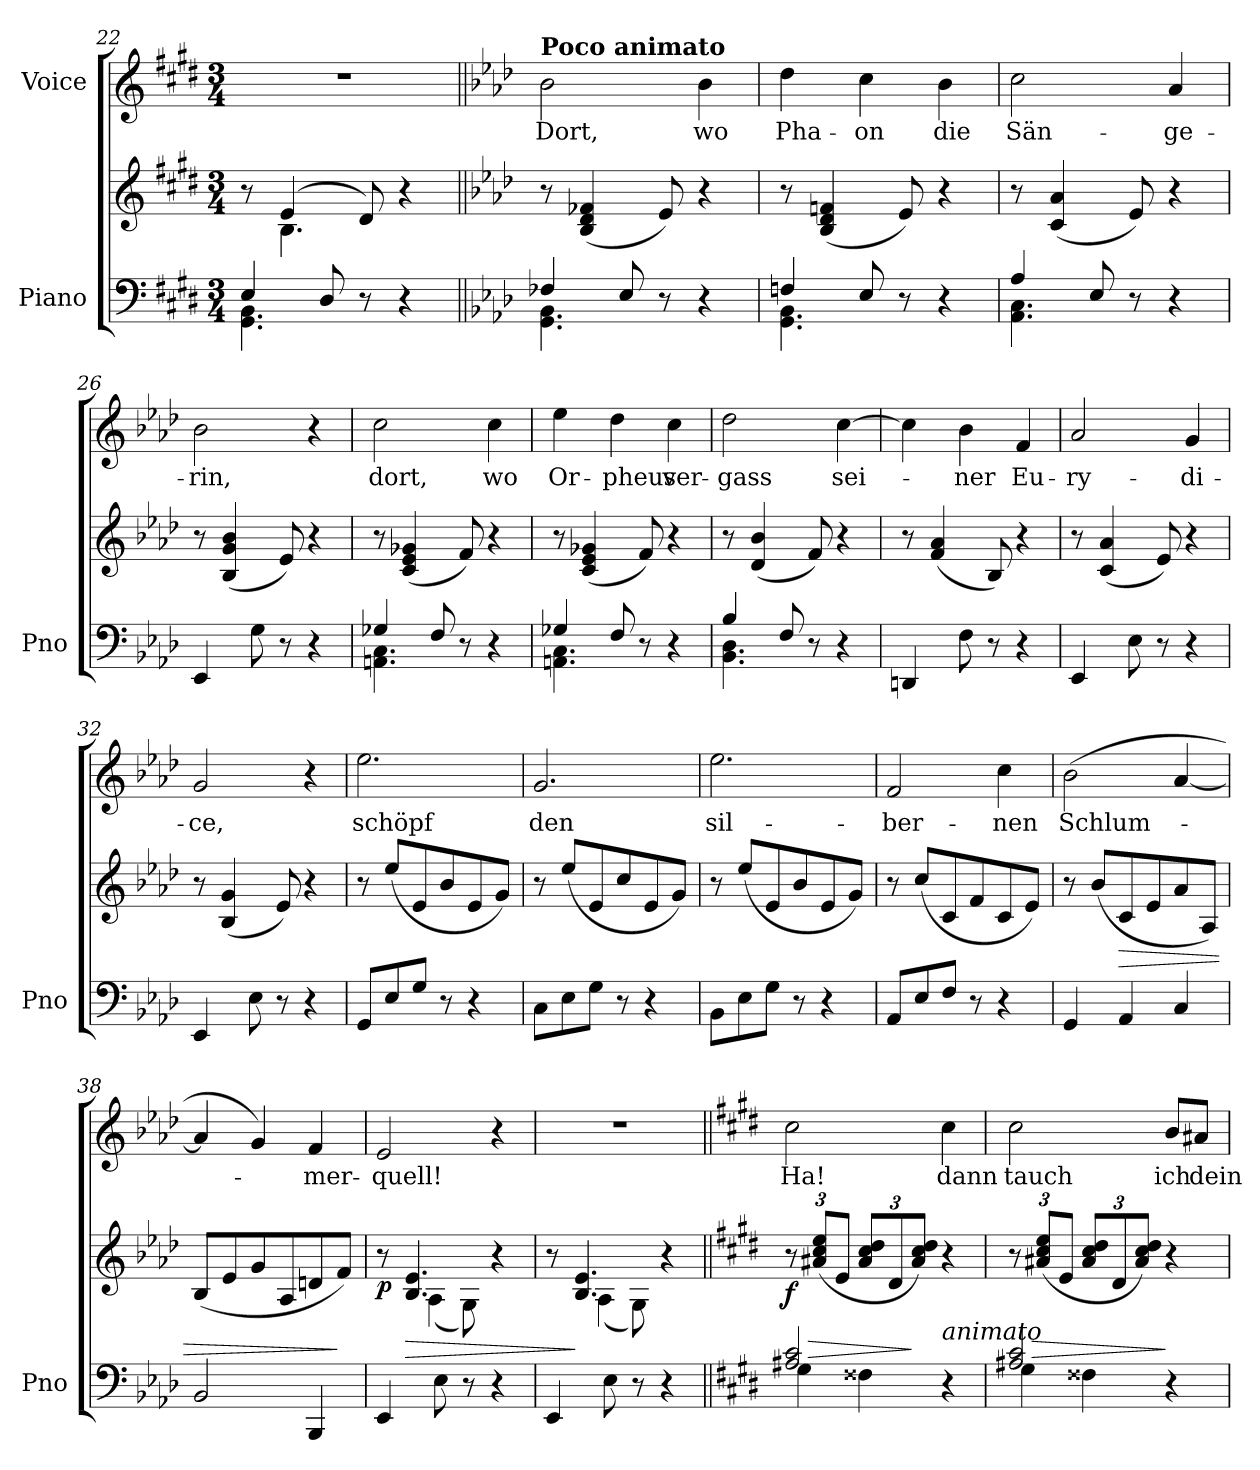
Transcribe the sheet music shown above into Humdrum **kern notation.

**kern	**kern	**dynam	**kern	**text
*part2	*part2	*part2	*part1	*part1
*staff3	*staff2	*staff2/3	*staff1	*staff1
*I"Piano	*	*	*I"Voice	*
*I'Pno	*	*	*	*
*clefF4	*clefG2	*	*clefG2	*
*k[f#c#g#d#]	*k[f#c#g#d#]	*	*k[f#c#g#d#]	*
*M3/4	*M3/4	*	*M3/4	*
=22	=22	=22	=22	=22
*^	*^	*	*	*
4.GG#\ 4.BB\	4E/	8r	8ryy	.	2.r	.
.	.	(4e/	4.B\	.	.	.
.	8D#/	.	.	.	.	.
8r	8ryy	8d#/)	.	.	.	.
4r	4ryy	4r	4ryy	.	.	.
*	*	*v	*v	*	*	*
=23||	=23||	=23||	=23||	=23||	=23||
*k[b-e-a-d-]	*	*k[b-e-a-d-]	*	*k[b-e-a-d-]	*
*	*	*^	*	*	*
!	!	!	!	!	!LO:TX:a:B:t=Poco animato	!
!	!	!	!	!	!	!LO:LY:b
*	*	*v	*v	*	*	*
4.GG\ 4.BB-\	4F-X/	8r	.	2b-\	Dort,
.	.	(>4B-/ 4d-/ 4f-X/	.	.	.
.	8E-/	.	.	.	.
8r	8ryy	8e-/)	.	.	.
!	!	!	!	!	!LO:LY:b
4r	4ryy	4r	.	4b-\	wo
=24	=24	=24	=24	=24	=24
!	!	!	!	!	!LO:LY:b
4.GG\ 4.BB-\	4Fn/	8r	.	4dd-\	Pha-
.	.	(>4B-/ 4d-/ 4fn/	.	.	.
!	!	!	!	!	!LO:LY:b
.	8E-/	.	.	4cc\	-on
8r	8ryy	8e-/)	.	.	.
!	!	!	!	!	!LO:LY:b
4r	4ryy	4r	.	4b-\	die
!!LO:LB:g=z
=25	=25	=25	=25	=25	=25
!	!	!	!	!	!LO:LY:b
4A-/	4.AA-\ 4.C\	8r	.	2cc\	Sän-
.	.	(4c/ 4a-/	.	.	.
8E-/	.	.	.	.	.
8r	8ryy	8e-/)	.	.	.
!	!	!	!	!	!LO:LY:b
4r	4ryy	4r	.	4a-/	-ge-
=26	=26	=26	=26	=26	=26
!	!	!	!	!	!LO:LY:b
*v	*v	*	*	*	*
4EE-/	8r	.	2b-\	-rin,
.	(4B-/ 4g/ 4b-/	.	.	.
8G\	.	.	.	.
8r	8e-/)	.	.	.
4r	4r	.	4r	.
=27	=27	=27	=27	=27
*^	*	*	*	*
!	!	!	!	!	!LO:LY:b
4G-X/	4.AAn\ 4.C\	8r	.	2cc\	dort,
.	.	(4c/ 4e-/ 4g-X/	.	.	.
8F/	.	.	.	.	.
8r	8ryy	8f/)	.	.	.
!	!	!	!	!	!LO:LY:b
4r	4rFyy	4r	.	4cc\	wo
=28	=28	=28	=28	=28	=28
!	!	!	!	!	!LO:LY:b
4G-X/	4.AAn\ 4.C\	8r	.	4ee-\	Or-
.	.	(4c/ 4e-/ 4g-X/	.	.	.
!	!	!	!	!	!LO:LY:b
8F/	.	.	.	4dd-\	-pheus
8r	8ryy	8f/)	.	.	.
!	!	!	!	!	!LO:LY:b
4r	4ryy	4r	.	4cc\	ver-
=29	=29	=29	=29	=29	=29
!	!	!	!	!	!LO:LY:b
4B-/	4.BB-\ 4.D-\	8r	.	2dd-\	-gass
.	.	(4d-/ 4b-/	.	.	.
8F/	.	.	.	.	.
8r	8ryy	8f/)	.	.	.
!	!	!	!	!	!LO:LY:b
4r	4ryy	4r	.	[4cc\	sei-
*v	*v	*	*	*	*
=30	=30	=30	=30	=30
4DDn/	8r	.	4cc\]	.
.	(4f/ 4a-/	.	.	.
!	!	!	!	!LO:LY:b
8F\	.	.	4b-\	-ner
8r	8B-/)	.	.	.
!	!	!	!	!LO:LY:b
4r	4r	.	4f/	Eu-
!!LO:LB:g=z
=31	=31	=31	=31	=31
!	!	!	!	!LO:LY:b
4EE-/	8r	.	2a-/	-ry-
.	(4c/ 4a-/	.	.	.
8E-\	.	.	.	.
8r	8e-/)	.	.	.
!	!	!	!	!LO:LY:b
4r	4r	.	4g/	-di-
=32	=32	=32	=32	=32
!	!	!	!	!LO:LY:b
4EE-/	8r	.	2g/	-ce,
.	(4B-/ 4g/	.	.	.
8E-\	.	.	.	.
8r	8e-/)	.	.	.
4r	4r	.	4r	.
=33	=33	=33	=33	=33
!	!	!	!	!LO:LY:b
8GG/L	8r	.	2.ee-\	schöpf
8E-/	(8ee-/L	.	.	.
8G/J	8e-/	.	.	.
8r	8b-/	.	.	.
4r	8e-/	.	.	.
.	8g/J)	.	.	.
=34	=34	=34	=34	=34
!	!	!	!	!LO:LY:b
8C\L	8r	.	2.g/	den
8E-\	(8ee-/L	.	.	.
8G\J	8e-/	.	.	.
8r	8cc/	.	.	.
4r	8e-/	.	.	.
.	8g/J)	.	.	.
=35	=35	=35	=35	=35
!	!	!	!	!LO:LY:b
8BB-\L	8r	.	2.ee-\	sil-
8E-\	(8ee-/L	.	.	.
8G\J	8e-/	.	.	.
8r	8b-/	.	.	.
4r	8e-/	.	.	.
.	8g/J)	.	.	.
!!LO:LB:g=z
=36	=36	=36	=36	=36
!	!	!	!	!LO:LY:b
8AA-/L	8r	.	2f/	ber-
8E-/	(8cc/L	.	.	.
8F/J	8c/	.	.	.
8r	8f/	.	.	.
!	!	!	!	!LO:LY:b
4r	8c/	.	4cc\	-nen
.	8e-/J)	.	.	.
=37	=37	=37	=37	=37
!	!	!	!	!LO:LY:b
4GG/	8r	.	(2b-\	Schlum-
.	(8b-/L	.	.	.
!	!	!LO:HP:b	!	!
4AA-/	8c/	>	.	.
.	8e-/	.	.	.
4C/	8a-/	.	[4a-/	.
.	8A-/J)	.	.	.
=38	=38	=38	=38	=38
2BB-/	(8B-/L	.	4a-/]	.
.	8e-/	.	.	.
.	8g/	.	4g/)	.
.	8A-/	.	.	.
!	!	!	!	!LO:LY:b
4BBB-/	8dn/	.	4f/	-mer-
.	8f/J)	]	.	.
=39	=39	=39	=39	=39
*	*^	*	*	*
!	!	!	!LO:DY:b	!	!LO:LY:b
4EE-/	8r	8ryy	p	2e-/	-quell!
!	!	!	!LO:HP:b	!	!
.	4.B-/ 4.e-/	(4A-\	>	.	.
8E-\	.	.	.	.	.
8r	.	8G\)	.	.	.
4r	4r	4ryy	.	4r	.
=40	=40	=40	=40	=40	=40
4EE-/	8r	8ryy	.	2.r	.
.	4.B-/ 4.e-/	(4A-\	]	.	.
8E-\	.	.	.	.	.
8r	.	8G\)	.	.	.
4r	4r	4ryy	.	.	.
*	*v	*v	*	*	*
!!LO:PB:g=z
=41||	=41||	=41||	=41||	=41||
*k[f#c#g#d#]	*k[f#c#g#d#]	*	*k[f#c#g#d#]	*
*^	*	*	*	*
*	*	*Xbrackettup	*	*	*
*	*	*^	*	*	*
!	!	!	!	!LO:DY:b	!	!LO:LY:b
*	*	*v	*v	*	*	*
2A#X/ 2c#/	4G#\	12r	f	2cc#\	Ha!
!	!	!	!LO:HP:b	!	!
.	.	(12a#X/ 12cc#/ 12ee/L	>	.	.
.	.	12e/J	.	.	.
.	4F##X\	12a#/ 12cc#/ 12dd#/L	.	.	.
.	.	12d#/	.	.	.
.	.	12a#/ 12cc#/ 12dd#/J)	]	.	.
!LO:TX:a:i:t=animato	!	!	!	!	!
!	!	!	!	!	!LO:LY:b
4r	4ryy	4r	.	4cc#\	dann
=42	=42	=42	=42	=42	=42
!	!	!	!	!	!LO:LY:b
2A#X/ 2c#/	4G#\	12r	.	2cc#\	tauch
!	!	!	!LO:HP:b	!	!
.	.	(12a#X/ 12cc#/ 12ee/L	>	.	.
.	.	12e/J	.	.	.
.	4F##X\	12a#/ 12cc#/ 12dd#/L	.	.	.
.	.	12d#/	.	.	.
.	.	12a#/ 12cc#/ 12dd#/J)	.	.	.
!	!	!	!	!	!LO:LY:b
4r	4ryy	4r	]	8b/L	ich
!	!	!	!	!	!LO:LY:b
.	.	.	.	8a#X/J	dein
*v	*v	*	*	*	*
=	=	=	=	=
*-	*-	*-	*-	*-
